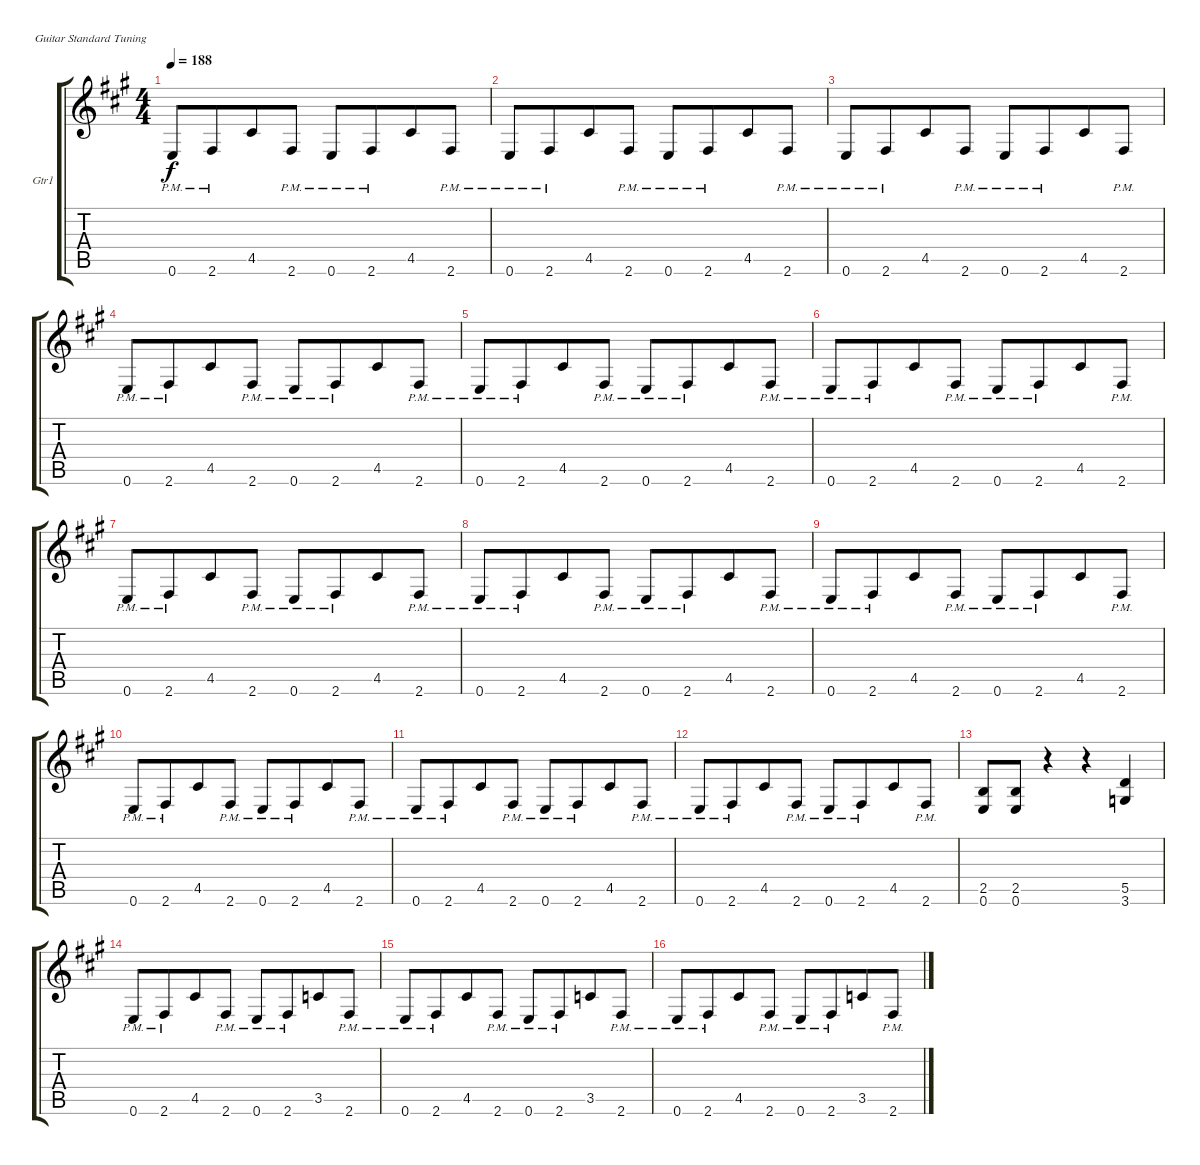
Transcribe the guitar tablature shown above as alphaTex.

\defaultSystemsLayout 4
\bracketExtendMode groupsimilarinstruments
\firstSystemTrackNameOrientation horizontal
\otherSystemsTrackNameOrientation horizontal
\track ("James" "Gtr1") {instrument distortionguitar}
\staff {score tabs}
\tuning (E4 B3 G3 D3 A2 E2)
\ts (4 4)
\beaming (8 4 4)
\tempo 188
\clef g2
\scale
0.485477
\ks f#minor
0.6{pm}.8{dy f instrument distortionguitar} 2.6{pm}.8 4.5.8 2.6{pm}.8 0.6{pm}.8 2.6{pm}.8 4.5.8 2.6{pm}.8 |
\scale
0.257261 0.6{pm}.8 2.6{pm}.8 4.5.8 2.6{pm}.8 0.6{pm}.8 2.6{pm}.8 4.5.8 2.6{pm}.8 |
\scale
0.257261 0.6{pm}.8 2.6{pm}.8 4.5.8 2.6{pm}.8 0.6{pm}.8 2.6{pm}.8 4.5.8 2.6{pm}.8 |
\scale
0.333333 0.6{pm}.8 2.6{pm}.8 4.5.8 2.6{pm}.8 0.6{pm}.8 2.6{pm}.8 4.5.8 2.6{pm}.8 |
\scale
0.333333 0.6{pm}.8 2.6{pm}.8 4.5.8 2.6{pm}.8 0.6{pm}.8 2.6{pm}.8 4.5.8 2.6{pm}.8 |
\scale
0.333333 0.6{pm}.8 2.6{pm}.8 4.5.8 2.6{pm}.8 0.6{pm}.8 2.6{pm}.8 4.5.8 2.6{pm}.8 |
\scale
0.333333 0.6{pm}.8 2.6{pm}.8 4.5.8 2.6{pm}.8 0.6{pm}.8 2.6{pm}.8 4.5.8 2.6{pm}.8 |
\scale
0.333333 0.6{pm}.8 2.6{pm}.8 4.5.8 2.6{pm}.8 0.6{pm}.8 2.6{pm}.8 4.5.8 2.6{pm}.8 |
\scale
0.333333 0.6{pm}.8 2.6{pm}.8 4.5.8 2.6{pm}.8 0.6{pm}.8 2.6{pm}.8 4.5.8 2.6{pm}.8 |
\scale
0.333333 0.6{pm}.8 2.6{pm}.8 4.5.8 2.6{pm}.8 0.6{pm}.8 2.6{pm}.8 4.5.8 2.6{pm}.8 |
\scale
0.333333 0.6{pm}.8 2.6{pm}.8 4.5.8 2.6{pm}.8 0.6{pm}.8 2.6{pm}.8 4.5.8 2.6{pm}.8 |
\scale
0.333333 0.6{pm}.8 2.6{pm}.8 4.5.8 2.6{pm}.8 0.6{pm}.8 2.6{pm}.8 4.5.8 2.6{pm}.8 |
\scale
0.333333 (0.6 2.5).8 (2.5 0.6).8 r.4 r.4 (3.6 5.5).4 |
\scale
0.333333 0.6{pm}.8 2.6{pm}.8 4.5.8 2.6{pm}.8 0.6{pm}.8 2.6{pm}.8 3.5.8 2.6{pm}.8 |
\scale
0.333333 0.6{pm}.8 2.6{pm}.8 4.5.8 2.6{pm}.8 0.6{pm}.8 2.6{pm}.8 3.5.8 2.6{pm}.8 |
\scale
0.333333 0.6{pm}.8 2.6{pm}.8 4.5.8 2.6{pm}.8 0.6{pm}.8 2.6{pm}.8 3.5.8 2.6{pm}.8
